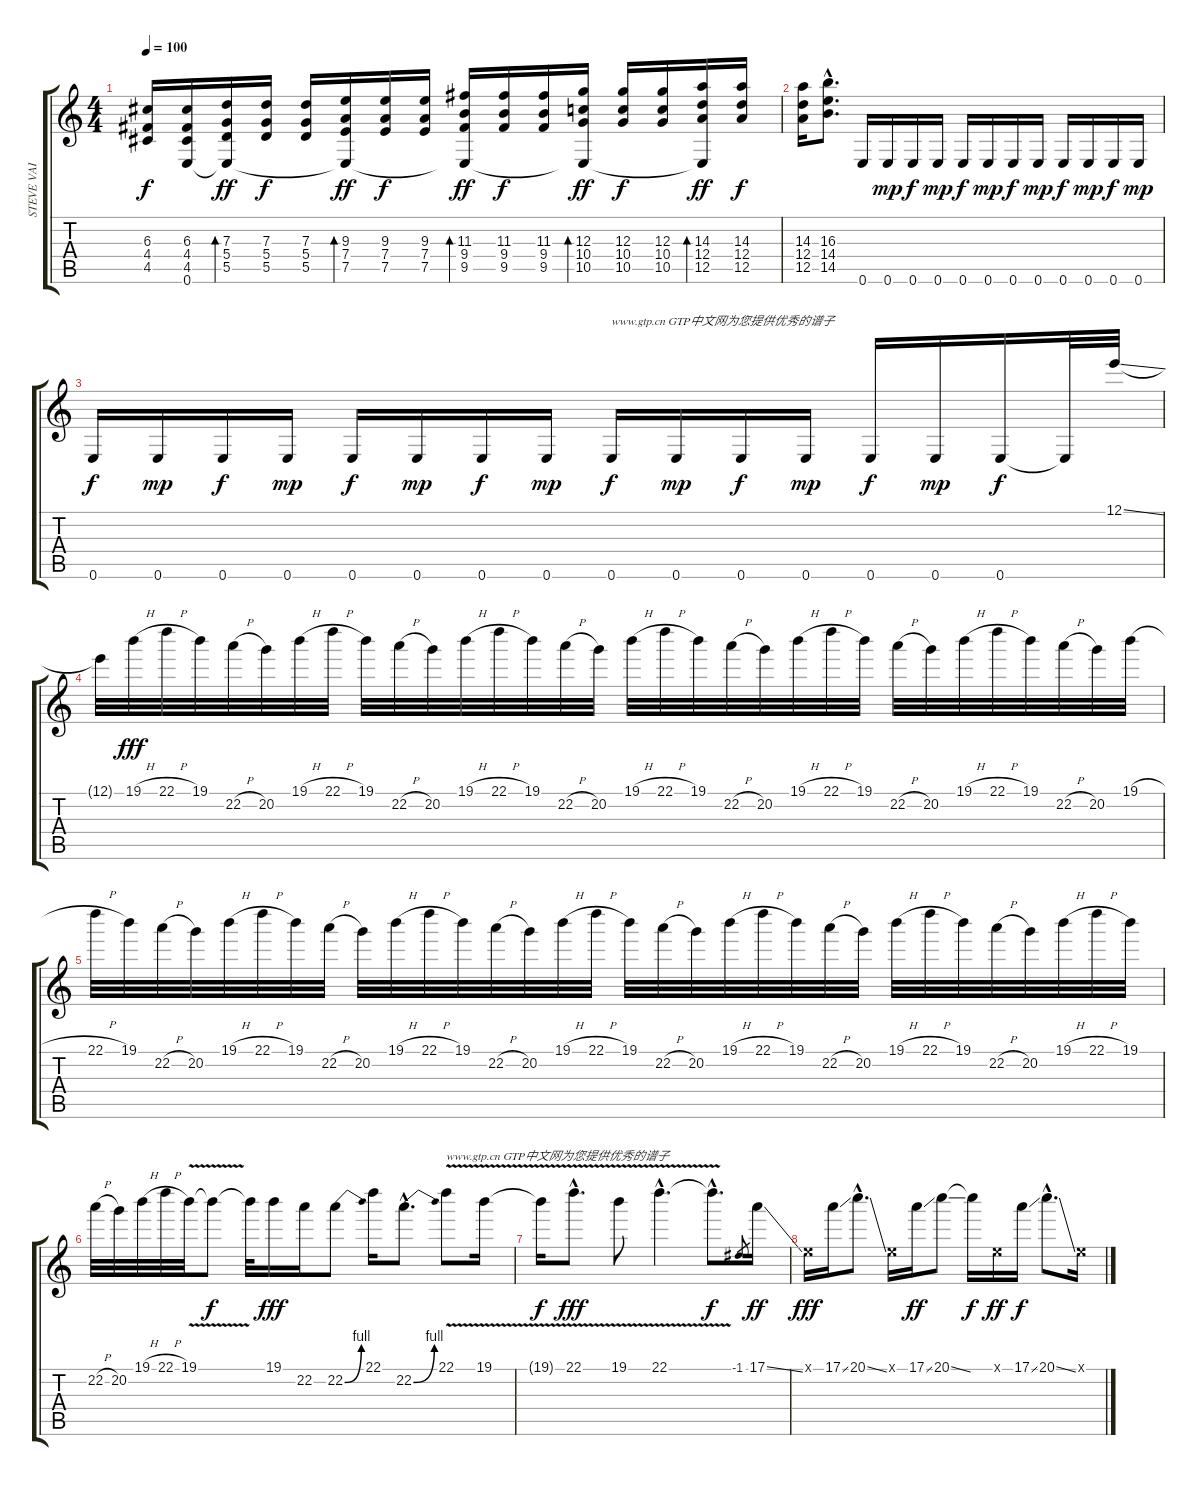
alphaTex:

\track ("STEVE VAI (DELAY)" "STEVE VAI ") {instrument overdrivenguitar}
\staff {score tabs}
\tuning (E4 B3 G3 D3 A2 E2) {hide}
\ts (4 4)
\tempo 100
\clef g2
\ks c
(6.3 4.4 4.5).16{dy f} (6.3 4.4 4.5 0.6{t}).16 (7.3 5.4 5.5 0.6{t}).16{bd 60 dy ff} (7.3 5.4 5.5).16{dy f} (7.3 5.4 5.5).16 (9.3 7.4 7.5 0.6{t}).16{bd 60 dy ff} (9.3 7.4 7.5).16{dy f} (9.3 7.4 7.5).16 (11.3 9.4 9.5 0.6{t}).16{bd 60 dy ff} (11.3 9.4 9.5).16{dy f} (11.3 9.4 9.5).16 (12.3 10.4 10.5 0.6{t}).16{bd 60 dy ff} (12.3 10.4 10.5).16{dy f} (12.3 10.4 10.5).16 (14.3 12.4 12.5 0.6{t}).16{bd 60 dy ff} (14.3 12.4 12.5).16{dy f} |
(14.3 12.4 12.5).16 (16.3{hac} 14.4{hac} 14.5{hac}).8{d} 0.6.16 0.6.16{dy mp} 0.6.16{dy f} 0.6.16{dy mp} 0.6.16{dy f} 0.6.16{dy mp} 0.6.16{dy f} 0.6.16{dy mp} 0.6.16{dy f} 0.6.16{dy mp} 0.6.16{dy f} 0.6.16{dy mp} |
0.6.16{dy f} 0.6.16{dy mp} 0.6.16{dy f} 0.6.16{dy mp} 0.6.16{dy f} 0.6.16{dy mp} 0.6.16{dy f} 0.6.16{dy mp} 0.6.16{txt "www.gtp.cn GTP中文网为您提供优秀的谱子" dy f} 0.6.16{dy mp} 0.6.16{dy f} 0.6.16{dy mp} 0.6.16{dy f} 0.6.16{dy mp} 0.6.16{dy f} 0.6{t}.32 12.1{ss}.32 |
12.1{t}.32 19.1{h}.32{dy fff} 22.1{h}.32 19.1.32 22.2{h}.32 20.2.32 19.1{h}.32 22.1{h}.32 19.1.32 22.2{h}.32 20.2.32 19.1{h}.32 22.1{h}.32 19.1.32 22.2{h}.32 20.2.32 19.1{h}.32 22.1{h}.32 19.1.32 22.2{h}.32 20.2.32 19.1{h}.32 22.1{h}.32 19.1.32 22.2{h}.32 20.2.32 19.1{h}.32 22.1{h}.32 19.1.32 22.2{h}.32 20.2.32 19.1{h}.32 |
22.1{h}.32 19.1.32 22.2{h}.32 20.2.32 19.1{h}.32 22.1{h}.32 19.1.32 22.2{h}.32 20.2.32 19.1{h}.32 22.1{h}.32 19.1.32 22.2{h}.32 20.2.32 19.1{h}.32 22.1{h}.32 19.1.32 22.2{h}.32 20.2.32 19.1{h}.32 22.1{h}.32 19.1.32 22.2{h}.32 20.2.32 19.1{h}.32 22.1{h}.32 19.1.32 22.2{h}.32 20.2.32 19.1{h}.32 22.1{h}.32 19.1.32 |
22.2{h}.32 20.2.32 19.1{h}.32 22.1{h}.32 19.1{v}.32 19.1{t}.8{dy f} 19.1{t}.32 19.1.16{dy fff} 22.2.16 22.2{be (bend 0 0 60 4)}.8 22.1.16 22.2{be (bend 0 0 60 4) hac}.8{d} 22.1{v}.8{txt "www.gtp.cn GTP中文网为您提供优秀的谱子"} 19.1{v}.16 |
19.1{t}.16{dy f} 22.1{v hac}.8{d dy fff} 19.1{v}.8 22.1{v hac}.4{d} 22.1{hac t}.8{d dy f} -1.1.8{gr} 17.1{ss}.16{dy ff} |
0.1{x}.16{dy fff} 17.1{ss}.16 20.1{ss hac}.8{d} 0.1{x}.16 17.1{ss}.16{dy ff} 20.1{ss}.8 20.1{t}.16{dy f} 0.1{x}.16{dy ff} 17.1{ss}.16{dy f} 20.1{ss hac}.8{d} 0.1{x}.16
